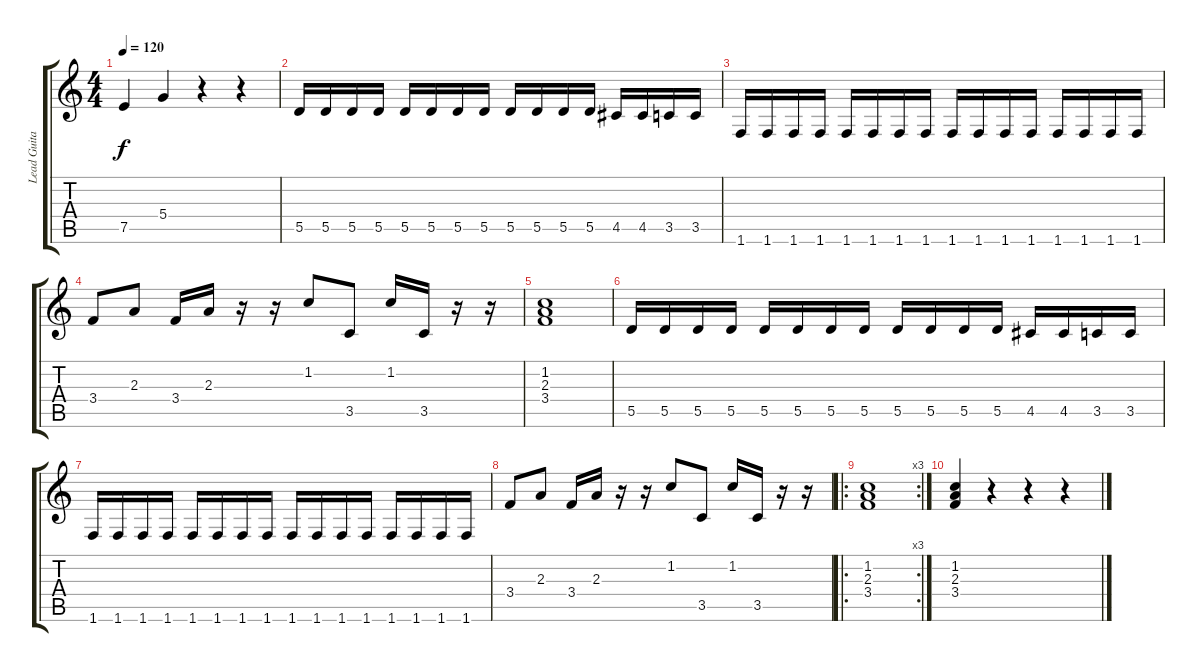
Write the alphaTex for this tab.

\track ("Lead Guitar" "Lead Guita") {instrument distortionguitar}
\staff {score tabs}
\tuning (E4 B3 G3 D3 A2 E2) {hide}
\ts (4 4)
\tempo 120
\clef g2
\ks c
7.5.4{dy f} 5.4.4 r.4 r.4 |
5.5.16 5.5.16 5.5.16 5.5.16 5.5.16 5.5.16 5.5.16 5.5.16 5.5.16 5.5.16 5.5.16 5.5.16 4.5.16 4.5.16 3.5.16 3.5.16 |
1.6.16 1.6.16 1.6.16 1.6.16 1.6.16 1.6.16 1.6.16 1.6.16 1.6.16 1.6.16 1.6.16 1.6.16 1.6.16 1.6.16 1.6.16 1.6.16 |
3.4.8 2.3.8 3.4.16 2.3.16 r.16 r.16 1.2.8 3.5.8 1.2.16 3.5.16 r.16 r.16 |
(1.2 2.3 3.4).1 |
5.5.16 5.5.16 5.5.16 5.5.16 5.5.16 5.5.16 5.5.16 5.5.16 5.5.16 5.5.16 5.5.16 5.5.16 4.5.16 4.5.16 3.5.16 3.5.16 |
1.6.16 1.6.16 1.6.16 1.6.16 1.6.16 1.6.16 1.6.16 1.6.16 1.6.16 1.6.16 1.6.16 1.6.16 1.6.16 1.6.16 1.6.16 1.6.16 |
3.4.8 2.3.8 3.4.16 2.3.16 r.16 r.16 1.2.8 3.5.8 1.2.16 3.5.16 r.16 r.16 |
\ro
\rc 3
(1.2 2.3 3.4).1 |
(1.2 2.3 3.4).4 r.4 r.4 r.4
